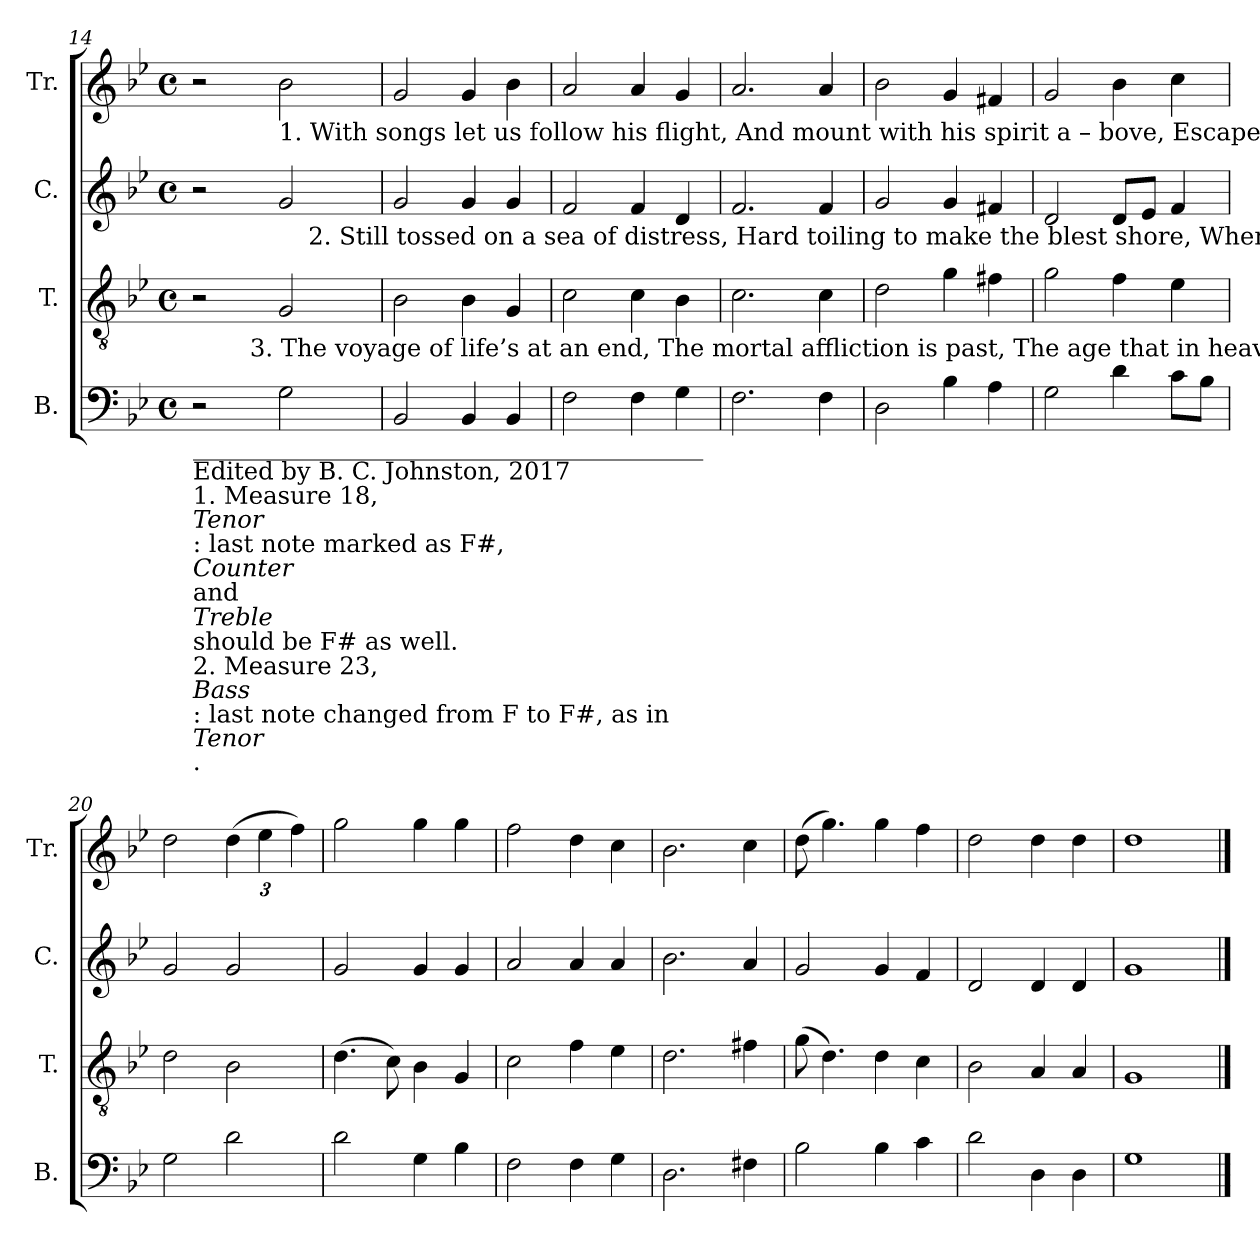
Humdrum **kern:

**kern	**kern	**kern	**kern
*part4	*part3	*part2	*part1
*staff4	*staff3	*staff2	*staff1
*I"B.	*I"T.	*I"C.	*I"Tr.
*I'B.	*I'T.	*I'C.	*I'Tr.
!!LO:LB:g=z
*clefF4	*clefGv2	*clefG2	*clefG2
*k[b-e-]	*k[b-e-]	*k[b-e-]	*k[b-e-]
*M4/4	*M4/4	*M4/4	*M4/4
*met(c)	*met(c)	*met(c)	*met(c)
=14	=14	=14	=14
!LO:TX:b:t=__________________________________________	!	!	!
!LO:TX:b:t=Edited by B. C. Johnston, 2017	!	!	!
!LO:TX:b:t=1. Measure 18,	!	!	!
!LO:TX:b:i:t=Tenor	!	!	!
!LO:TX:b:t=&colon; last note marked as F#,	!	!	!
!LO:TX:b:i:t=Counter	!	!	!
!LO:TX:b:t=and	!	!	!
!LO:TX:b:i:t=Treble	!	!	!
!LO:TX:b:t=should be F# as well.	!	!	!
!LO:TX:b:t=2. Measure 23,	!	!	!
!LO:TX:b:i:t=Bass	!	!	!
!LO:TX:b:t=&colon; last note changed from F to F#, as in	!	!	!
!LO:TX:b:i:t=Tenor	!	!	!
!LO:TX:b:t=.	!	!	!
*	*^	*^	*
2r	2r	4.ryy	2r	2ryy	2r
!	!	!LO:TX:b:t=3. The voyage of life’s at an end, The mortal   affliction         is         past,  The  age  that in heaven they spend   For   ev – er and ev – er shall  last.	!	!	!
.	.	2ryy	.	.	.
!	!	!	!	!	!LO:TX:b:t=1. With songs let us follow his flight, And mount with his spirit a – bove,    Escaped   to  the  mansions  of  light,  And lodged in the Eden  of  love.
2G!\	2G!/	.	2g!/	8ryy	2b-!\
!	!	!	!	!LO:TX:b:t=2. Still  tossed on a sea of distress,  Hard toiling to  make  the  blest  shore,  Where all is  assurance  and  peace,  And  sorrow and sin are no  more.	!
.	.	.	.	4.ryy	.
.	.	8ryy	.	.	.
*	*v	*v	*	*	*
*	*	*v	*v	*
=15	=15	=15	=15
2BB-!/	2B-!\	2g!/	2g!/
4BB-!/	4B-!\	4g!/	4g!/
4BB-!/	4G!/	4g!/	4b-!\
=16	=16	=16	=16
2F!\	2c!\	2f!/	2a!/
4F!\	4c!\	4f!/	4a!/
4G!\	4B-!\	4d!/	4g!/
=17	=17	=17	=17
2.F!\	2.c!\	2.f!/	2.a!/
4F!\	4c!\	4f!/	4a!/
=18	=18	=18	=18
2D!\	2d!\	2g!/	2b-!\
4B-!\	4g!\	4g!/	4g!/
4A!\	4f#X!\	4f#X!/	4f#X!/
=19	=19	=19	=19
2G!\	2g!\	2d!/	2g!/
4d!\	4f!\	8d!/L	4b-!\
.	.	8e-!/J	.
8c!\L	4e-!\	4f!/	4cc!\
8B-!\J	.	.	.
=20	=20	=20	=20
2G!\	2d!\	2g!/	2dd!\
*	*	*	*Xbrackettup
2d!\	2B-!\	2g!/	(6dd!\
.	.	.	6ee-!\
.	.	.	6ff!\)
=21	=21	=21	=21
2d!\	(4.d!\	2g!/	2gg!\
.	8c!\)	.	.
4G!\	4B-!\	4g!/	4gg!\
4B-!\	4G!/	4g!/	4gg!\
=22	=22	=22	=22
2F!\	2c!\	2a!/	2ff!\
4F!\	4f!\	4a!/	4dd!\
4G!\	4e-!\	4a!/	4cc!\
=23	=23	=23	=23
2.D!\	2.d!\	2.b-!\	2.b-!\
4F#X!\	4f#X!\	4a!/	4cc!\
=24	=24	=24	=24
2B-!\	(8g!\	2g!/	(8dd!\
.	4.d!\)	.	4.gg!\)
4B-!\	4d!\	4g!/	4gg!\
4c!\	4c!\	4f!/	4ff!\
=25	=25	=25	=25
2d!\	2B-!\	2d!/	2dd!\
4D!\	4A!/	4d!/	4dd!\
4D!\	4A!/	4d!/	4dd!\
=26	=26	=26	=26
1G!	1G!	1g!	1dd!
==	==	==	==
*-	*-	*-	*-
